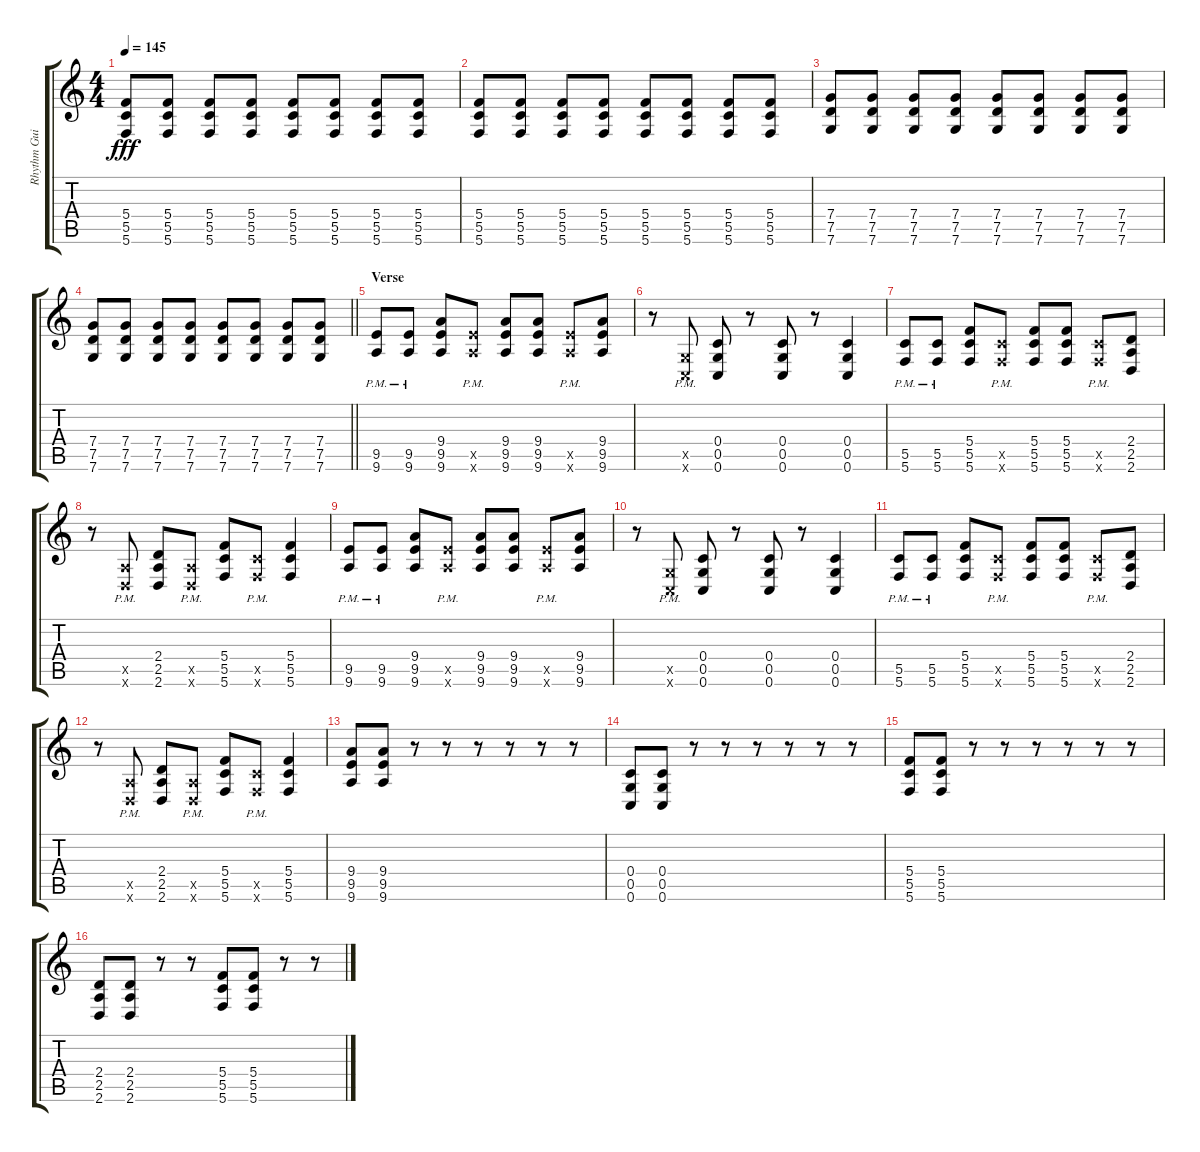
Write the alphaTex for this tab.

\track ("Rhythm Guitar" "Rhythm Gui") {instrument distortionguitar}
\staff {score tabs}
\tuning (D4 A3 F3 C3 G2 C2) {hide}
\ts (4 4)
\tempo 145
\clef g2
\ks c
(5.4 5.5 5.6).8{dy fff} (5.4 5.5 5.6).8 (5.4 5.5 5.6).8 (5.4 5.5 5.6).8 (5.4 5.5 5.6).8 (5.4 5.5 5.6).8 (5.4 5.5 5.6).8 (5.4 5.5 5.6).8 |
(5.4 5.5 5.6).8 (5.4 5.5 5.6).8 (5.4 5.5 5.6).8 (5.4 5.5 5.6).8 (5.4 5.5 5.6).8 (5.4 5.5 5.6).8 (5.4 5.5 5.6).8 (5.4 5.5 5.6).8 |
(7.4 7.5 7.6).8 (7.4 7.5 7.6).8 (7.4 7.5 7.6).8 (7.4 7.5 7.6).8 (7.4 7.5 7.6).8 (7.4 7.5 7.6).8 (7.4 7.5 7.6).8 (7.4 7.5 7.6).8 |
\barLineRight lightlight
(7.4 7.5 7.6).8 (7.4 7.5 7.6).8 (7.4 7.5 7.6).8 (7.4 7.5 7.6).8 (7.4 7.5 7.6).8 (7.4 7.5 7.6).8 (7.4 7.5 7.6).8 (7.4 7.5 7.6).8 |
\section ("" "Verse ")
(9.5{pm} 9.6{pm}).8 (9.5{pm} 9.6{pm}).8 (9.4 9.5 9.6).8 (9.5{pm x} 9.6{pm x}).8 (9.4 9.5 9.6).8 (9.4 9.5 9.6).8 (9.5{pm x} 9.6{pm x}).8 (9.4 9.5 9.6).8 |
r.8 (0.5{pm x} 0.6{pm x}).8 (0.4 0.5 0.6).8 r.8 (0.4 0.5 0.6).8 r.8 (0.4 0.5 0.6).4 |
(5.5{pm} 5.6{pm}).8 (5.5{pm} 5.6{pm}).8 (5.4 5.5 5.6).8 (5.5{pm x} 5.6{pm x}).8 (5.4 5.5 5.6).8 (5.4 5.5 5.6).8 (5.5{pm x} 5.6{pm x}).8 (2.4 2.5 2.6).8 |
r.8 (2.5{pm x} 2.6{pm x}).8 (2.4 2.5 2.6).8 (2.5{pm x} 2.6{pm x}).8 (5.4 5.5 5.6).8 (5.5{pm x} 5.6{pm x}).8 (5.4 5.5 5.6).4 |
(9.5{pm} 9.6{pm}).8 (9.5{pm} 9.6{pm}).8 (9.4 9.5 9.6).8 (9.5{pm x} 9.6{pm x}).8 (9.4 9.5 9.6).8 (9.4 9.5 9.6).8 (9.5{pm x} 9.6{pm x}).8 (9.4 9.5 9.6).8 |
r.8 (0.5{pm x} 0.6{pm x}).8 (0.4 0.5 0.6).8 r.8 (0.4 0.5 0.6).8 r.8 (0.4 0.5 0.6).4 |
(5.5{pm} 5.6{pm}).8 (5.5{pm} 5.6{pm}).8 (5.4 5.5 5.6).8 (5.5{pm x} 5.6{pm x}).8 (5.4 5.5 5.6).8 (5.4 5.5 5.6).8 (5.5{pm x} 5.6{pm x}).8 (2.4 2.5 2.6).8 |
r.8 (2.5{pm x} 2.6{pm x}).8 (2.4 2.5 2.6).8 (2.5{pm x} 2.6{pm x}).8 (5.4 5.5 5.6).8 (5.5{pm x} 5.6{pm x}).8 (5.4 5.5 5.6).4 |
(9.4 9.5 9.6).8 (9.4 9.5 9.6).8 r.8 r.8 r.8 r.8 r.8 r.8 |
(0.4 0.5 0.6).8 (0.4 0.5 0.6).8 r.8 r.8 r.8 r.8 r.8 r.8 |
(5.4 5.5 5.6).8 (5.4 5.5 5.6).8 r.8 r.8 r.8 r.8 r.8 r.8 |
(2.4 2.5 2.6).8 (2.4 2.5 2.6).8 r.8 r.8 (5.4 5.5 5.6).8 (5.4 5.5 5.6).8 r.8 r.8
